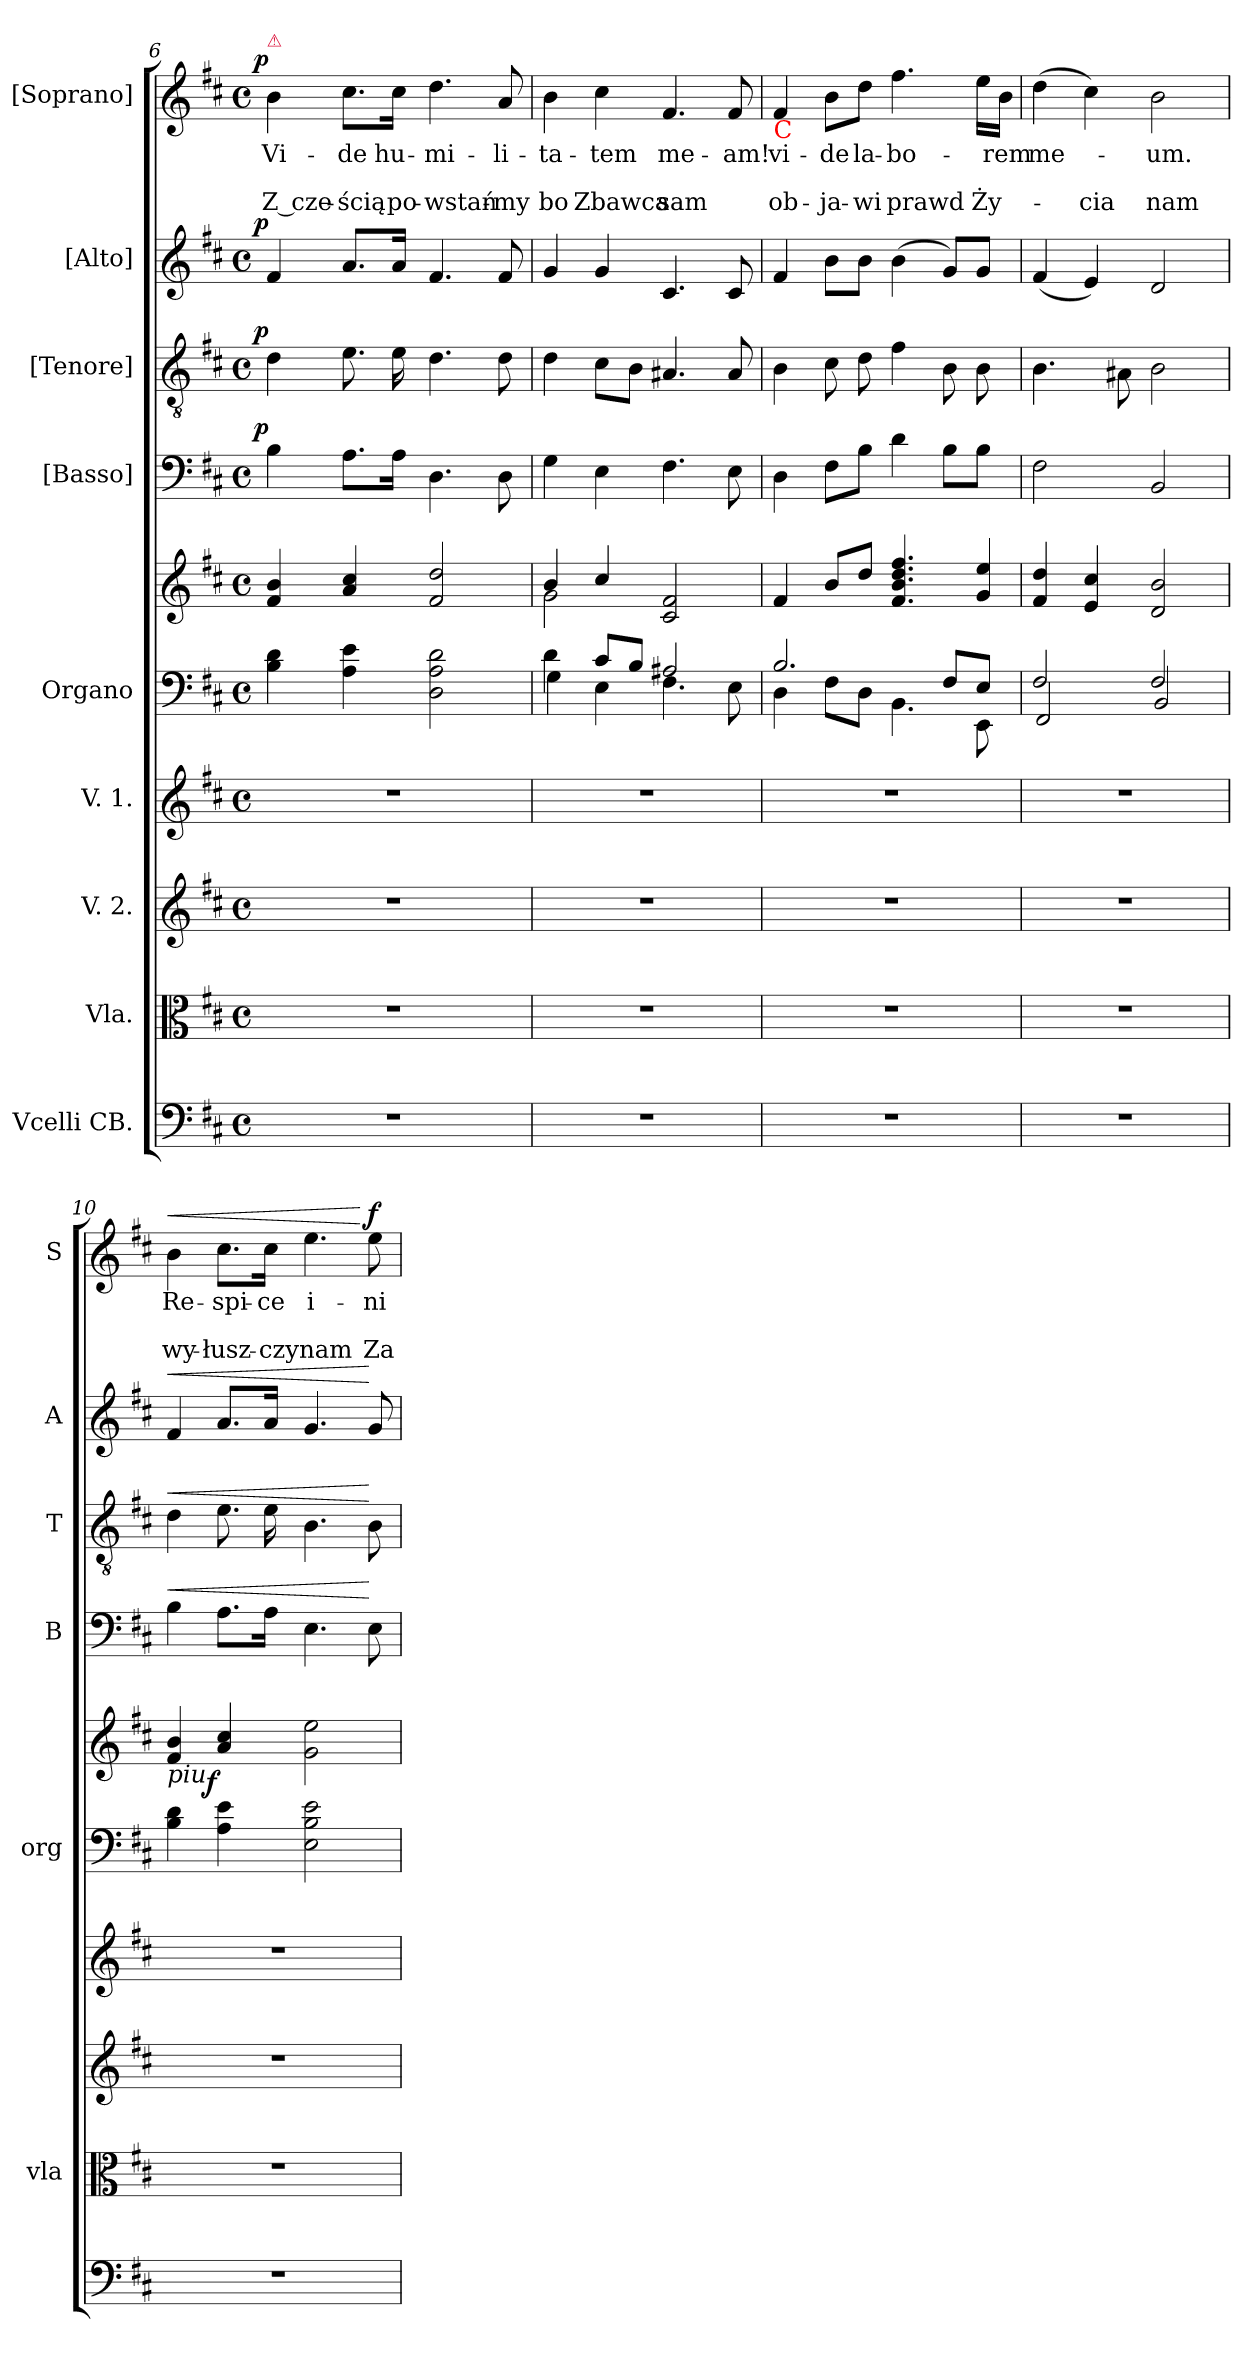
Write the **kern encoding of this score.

**kern	**kern	**kern	**kern	**kern	**kern	**dynam	**kern	**dynam	**kern	**dynam	**kern	**dynam	**kern	**text	**text	**text	**dynam
*part9	*part8	*part7	*part6	*part5	*part5	*part5	*part4	*part4	*part3	*part3	*part2	*part2	*part1	*part1	*part1	*part1	*part1
*staff10	*staff9	*staff8	*staff7	*staff6	*staff5	*staff5/6	*staff4	*staff4	*staff3	*staff3	*staff2	*staff2	*staff1	*staff1	*staff1	*staff1	*staff1
*I"Vcelli CB.	*I"Vla.	*I"V. 2.	*I"V. 1.	*I"Organo	*	*	*I"[Basso]	*	*I"[Tenore]	*	*I"[Alto]	*	*I"[Soprano]	*	*	*	*
*	*I'vla	*	*	*I'org	*	*	*I'B	*	*I'T	*	*I'A	*	*I'S	*	*	*	*
*clefF4	*clefC3	*clefG2	*clefG2	*clefF4	*clefG2	*	*clefF4	*	*clefGv2	*	*clefG2	*	*clefG2	*	*	*	*
*k[f#c#]	*k[f#c#]	*k[f#c#]	*k[f#c#]	*k[f#c#]	*k[f#c#]	*	*k[f#c#]	*	*k[f#c#]	*	*k[f#c#]	*	*k[f#c#]	*	*	*	*
*b:	*b:	*b:	*b:	*b:	*b:	*	*b:	*	*b:	*	*b:	*	*b:	*	*	*	*
*M4/4	*M4/4	*M4/4	*M4/4	*M4/4	*M4/4	*	*M4/4	*	*M4/4	*	*M4/4	*	*M4/4	*	*	*	*
*met(c)	*met(c)	*met(c)	*met(c)	*met(c)	*met(c)	*	*met(c)	*	*met(c)	*	*met(c)	*	*met(c)	*	*	*	*
=6	=6	=6	=6	=6	=6	=6	=6	=6	=6	=6	=6	=6	=6	=6	=6	=6	=6
!	!	!	!	!	!	!	!	!	!	!	!	!	!LO:TX:a:color=crimson:t=⚠	!	!	!	!
!	!	!	!	!	!	!	!	!LO:DY:a:rj	!	!LO:DY:a:rj	!	!LO:DY:a:rj	!	!	!	!	!LO:DY:a:rj
1r	1r	1r	1r	4B\ 4d\	4f#/ 4b/	.	4B\	p	4d\	p	4f#/	p	4b\	Vi-	.	Z cze-	p
.	.	.	.	4A\ 4e\	4a/ 4cc#/	.	8.A\L	.	8.e\	.	8.a/L	.	8.cc#\L	-de	.	-ścią	.
.	.	.	.	.	.	.	16A\Jk	.	16e\	.	16a/Jk	.	16cc#\Jk	hu-	.	po-	.
.	.	.	.	2D\ 2A\ 2d\	2f#/ 2dd/	.	4.D\	.	4.d\	.	4.f#/	.	4.dd\	-mi-	.	-wstań-	.
.	.	.	.	.	.	.	8D\	.	8d\	.	8f#/	.	8a/	-li-	.	-my	.
=7	=7	=7	=7	=7	=7	=7	=7	=7	=7	=7	=7	=7	=7	=7	=7	=7	=7
*	*	*	*	*^	*^	*	*	*	*	*	*	*	*	*	*	*	*
1r	1r	1r	1r	4d\	4G\	4b/	2g\	.	4G\	.	4d\	.	4g/	.	4b\	-ta-	.	bo	.
.	.	.	.	8c#/L	4E\	4cc#/	.	.	4E\	.	8c#\L	.	4g/	.	4cc#\	-tem	.	Zbawca	.
.	.	.	.	8B/J	.	.	.	.	.	.	8B\J	.	.	.	.	.	.	.	.
.	.	.	.	2A#X/	4.F#\	2c#/ 2f#/	2rcyy	.	4.F#\	.	4.A#X/	.	4.c#/	.	4.f#/	me-	.	sam	.
.	.	.	.	.	8E\	.	.	.	8E\	.	8A#/	.	8c#/	.	8f#/	-am!	.	.	.
*	*	*	*	*	*	*v	*v	*	*	*	*	*	*	*	*	*	*	*	*
=8	=8	=8	=8	=8	=8	=8	=8	=8	=8	=8	=8	=8	=8	=8	=8	=8	=8	=8
!	!	!	!	!	!	!	!	!	!	!	!	!	!	!LO:TX:b:color=red:t=C	!	!	!	!
1r	1r	1r	1r	2.B/	4D\	4f#/	.	4D\	.	4B\	.	4f#/	.	4f#/	vi-	.	ob-	.
.	.	.	.	.	8F#\L	8b/L	.	8F#\L	.	8c#\	.	8b\L	.	8b\L	-de	.	-ja-	.
.	.	.	.	.	8D\J	8dd/J	.	8B\J	.	8d\	.	8b\J	.	8dd\J	la-	.	-wi	.
.	.	.	.	.	4.BB\	4.f#/ 4.b/ 4.dd/ 4.ff#/	.	4d\	.	4f#\	.	(>4b\	.	4.ff#\	-bo-	.	prawd	.
.	.	.	.	8F#/L	.	.	.	8B\L	.	8B\	.	8g/L)	.	.	.	.	.	.
!	!	!	!	!	!	!LO:N:vis=4	!	!	!	!	!	!	!	!	!	!	!	!
.	.	.	.	8E/J	8EE\	8g/ 8ee/	.	8B\J	.	8B\	.	8g/J	.	16ee\LL	.	.	Ży-	.
.	.	.	.	.	.	.	.	.	.	.	.	.	.	16b\JJ	-rem	.	.	.
=9	=9	=9	=9	=9	=9	=9	=9	=9	=9	=9	=9	=9	=9	=9	=9	=9	=9	=9
1r	1r	1r	1r	2F#/	2FF#/	4f#/ 4dd/	.	2F#\	.	4.B\	.	(<4f#/	.	(>4dd\	me-	.	.	.
.	.	.	.	.	.	4e/ 4cc#/	.	.	.	.	.	4e/)	.	4cc#\)	.	.	-cia	.
.	.	.	.	.	.	.	.	.	.	8A#X\	.	.	.	.	.	.	.	.
.	.	.	.	2F#/	2BB/	2d/ 2b/	.	2BB/	.	2B\	.	2d/	.	2b\	-um.	.	nam	.
=10	=10	=10	=10	=10	=10	=10	=10	=10	=10	=10	=10	=10	=10	=10	=10	=10	=10	=10
!	!	!	!	!	!	!LO:TX:b:i:t=piu	!	!	!	!	!	!	!	!	!	!	!	!
!	!	!	!	!	!	!	!	!	!LO:HP:a	!	!LO:HP:a	!	!LO:HP:a	!	!	!	!	!LO:HP:a
*	*	*	*	*v	*v	*	*	*	*	*	*	*	*	*	*	*	*	*
1r	1r	1r	1r	4B\ 4d\	4f#/ 4b/	.	4B\	<	4d\	<	4f#/	<	4b\	Re-	.	wy-	<
!	!	!	!	!	!	!LO:DY:rj	!	!	!	!	!	!	!	!	!	!	!
.	.	.	.	4A\ 4e\	4a/ 4cc#/	f	8.A\L	.	8.e\	.	8.a/L	.	8.cc#\L	-spi-	.	-łusz-	.
.	.	.	.	.	.	.	16A\Jk	.	16e\	.	16a/Jk	.	16cc#\Jk	-ce	.	-czy	.
.	.	.	.	2E\ 2B\ 2e\	2g\ 2ee\	.	4.E\	.	4.B\	.	4.g/	.	4.ee\	i-	.	nam	.
!	!	!	!	!	!	!	!	!	!	!	!	!	!	!	!	!	!LO:DY:n=1:a
.	.	.	.	.	.	.	8E\	[	8B\	[	8g/	[	8ee\	-ni-	.	Za-	[ f
=	=	=	=	=	=	=	=	=	=	=	=	=	=	=	=	=	=
*-	*-	*-	*-	*-	*-	*-	*-	*-	*-	*-	*-	*-	*-	*-	*-	*-	*-
